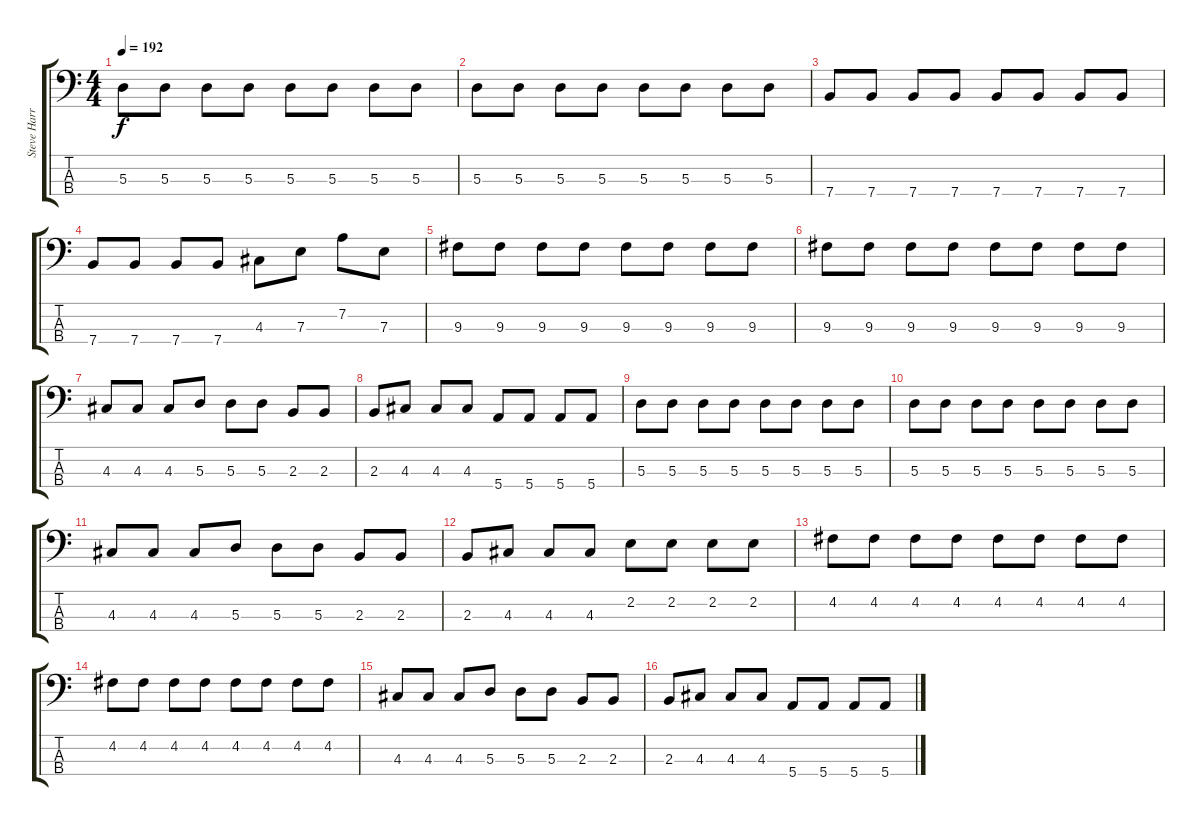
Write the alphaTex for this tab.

\track ("Steve Harris" "Steve Harr") {instrument electricbassfinger}
\staff {score tabs}
\tuning (G2 D2 A1 E1) {hide}
\ts (4 4)
\tempo 192
\clef f4
\ks c
5.3.8{dy f} 5.3.8 5.3.8 5.3.8 5.3.8 5.3.8 5.3.8 5.3.8 |
5.3.8 5.3.8 5.3.8 5.3.8 5.3.8 5.3.8 5.3.8 5.3.8 |
7.4.8 7.4.8 7.4.8 7.4.8 7.4.8 7.4.8 7.4.8 7.4.8 |
7.4.8 7.4.8 7.4.8 7.4.8 4.3.8 7.3.8 7.2.8 7.3.8 |
9.3.8 9.3.8 9.3.8 9.3.8 9.3.8 9.3.8 9.3.8 9.3.8 |
9.3.8 9.3.8 9.3.8 9.3.8 9.3.8 9.3.8 9.3.8 9.3.8 |
4.3.8 4.3.8 4.3.8 5.3.8 5.3.8 5.3.8 2.3.8 2.3.8 |
2.3.8 4.3.8 4.3.8 4.3.8 5.4.8 5.4.8 5.4.8 5.4.8 |
5.3.8 5.3.8 5.3.8 5.3.8 5.3.8 5.3.8 5.3.8 5.3.8 |
5.3.8 5.3.8 5.3.8 5.3.8 5.3.8 5.3.8 5.3.8 5.3.8 |
4.3.8 4.3.8 4.3.8 5.3.8 5.3.8 5.3.8 2.3.8 2.3.8 |
2.3.8 4.3.8 4.3.8 4.3.8 2.2.8 2.2.8 2.2.8 2.2.8 |
4.2.8 4.2.8 4.2.8 4.2.8 4.2.8 4.2.8 4.2.8 4.2.8 |
4.2.8 4.2.8 4.2.8 4.2.8 4.2.8 4.2.8 4.2.8 4.2.8 |
4.3.8 4.3.8 4.3.8 5.3.8 5.3.8 5.3.8 2.3.8 2.3.8 |
2.3.8 4.3.8 4.3.8 4.3.8 5.4.8 5.4.8 5.4.8 5.4.8
